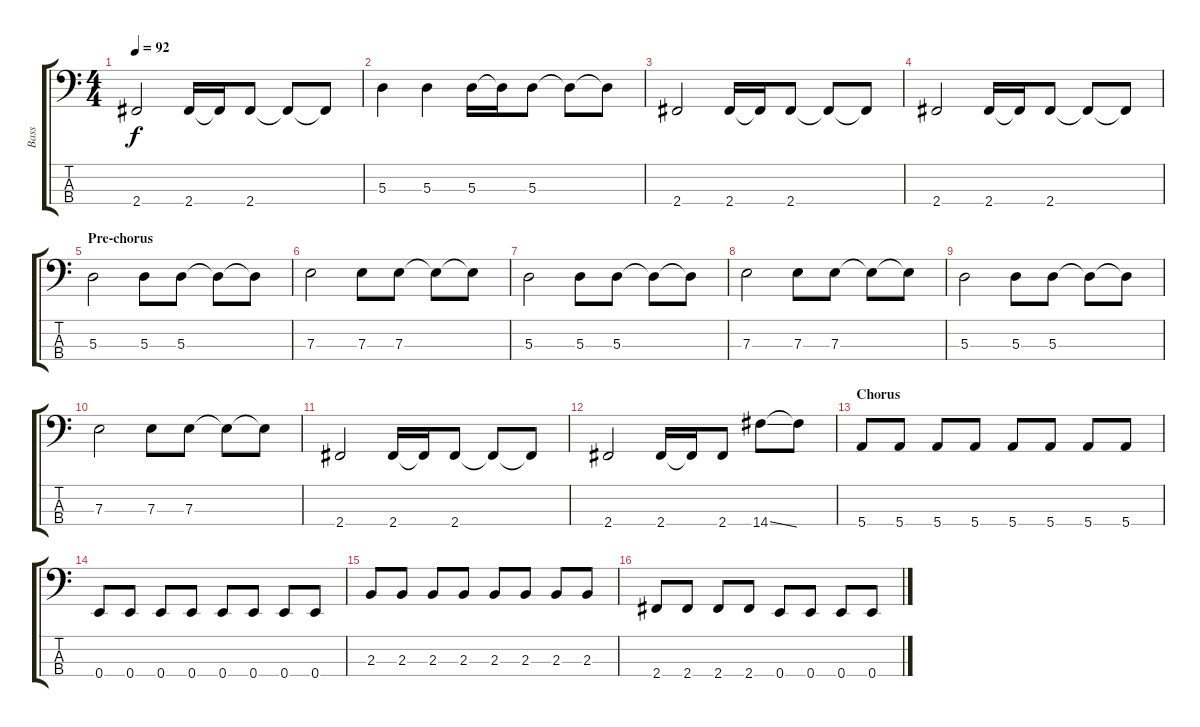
\track ("Bass" "Bass") {instrument electricbasspick}
\staff {score tabs}
\tuning (G2 D2 A1 E1) {hide}
\ts (4 4)
\tempo 92
\clef f4
\ks c
2.4.2{dy f} 2.4.16 2.4{t}.16 2.4.8 2.4{t}.8 2.4{t}.8 |
5.3.4 5.3.4 5.3.16 5.3{t}.16 5.3.8 5.3{t}.8 5.3{t}.8 |
2.4.2 2.4.16 2.4{t}.16 2.4.8 2.4{t}.8 2.4{t}.8 |
2.4.2 2.4.16 2.4{t}.16 2.4.8 2.4{t}.8 2.4{t}.8 |
\section ("" "Pre-chorus")
5.3.2 5.3.8 5.3.8 5.3{t}.8 5.3{t}.8 |
7.3.2 7.3.8 7.3.8 7.3{t}.8 7.3{t}.8 |
5.3.2 5.3.8 5.3.8 5.3{t}.8 5.3{t}.8 |
7.3.2 7.3.8 7.3.8 7.3{t}.8 7.3{t}.8 |
5.3.2 5.3.8 5.3.8 5.3{t}.8 5.3{t}.8 |
7.3.2 7.3.8 7.3.8 7.3{t}.8 7.3{t}.8 |
2.4.2 2.4.16 2.4{t}.16 2.4.8 2.4{t}.8 2.4{t}.8 |
2.4.2 2.4.16 2.4{t}.16 2.4.8 14.4{ss}.8 14.4{t}.8 |
\section ("" "Chorus")
5.4.8 5.4.8 5.4.8 5.4.8 5.4.8 5.4.8 5.4.8 5.4.8 |
0.4.8 0.4.8 0.4.8 0.4.8 0.4.8 0.4.8 0.4.8 0.4.8 |
2.3.8 2.3.8 2.3.8 2.3.8 2.3.8 2.3.8 2.3.8 2.3.8 |
2.4.8 2.4.8 2.4.8 2.4.8 0.4.8 0.4.8 0.4.8 0.4.8
